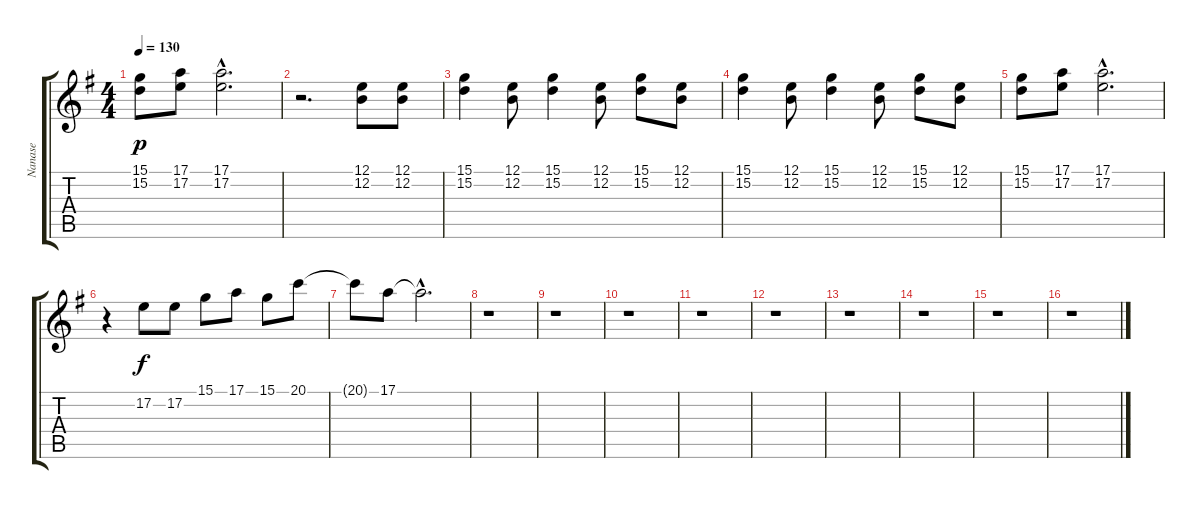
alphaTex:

\track ("Nanase" "Nanase") {instrument sopranosax}
\staff {score tabs}
\tuning (E4 B3 G3 D3 A2 E2) {hide}
\ts (4 4)
\tempo 130
\clef g2
\ks g
(15.1 15.2).8{dy p} (17.1 17.2).8 (17.1{hac} 17.2{hac}).2{d} |
r.2{d} (12.1 12.2).8 (12.1 12.2).8 |
(15.1 15.2).4 (12.1 12.2).8 (15.1 15.2).4 (12.1 12.2).8 (15.1 15.2).8 (12.1 12.2).8 |
(15.1 15.2).4 (12.1 12.2).8 (15.1 15.2).4 (12.1 12.2).8 (15.1 15.2).8 (12.1 12.2).8 |
(15.1 15.2).8 (17.1 17.2).8 (17.1{hac} 17.2{hac}).2{d} |
r.4 17.2.8{dy f} 17.2.8 15.1.8 17.1.8 15.1.8 20.1.8 |
20.1{t}.8 17.1.8 17.1{hac t}.2{d} |
r.1 |
r.1 |
r.1 |
r.1 |
r.1 |
r.1 |
r.1 |
r.1 |
r.1
